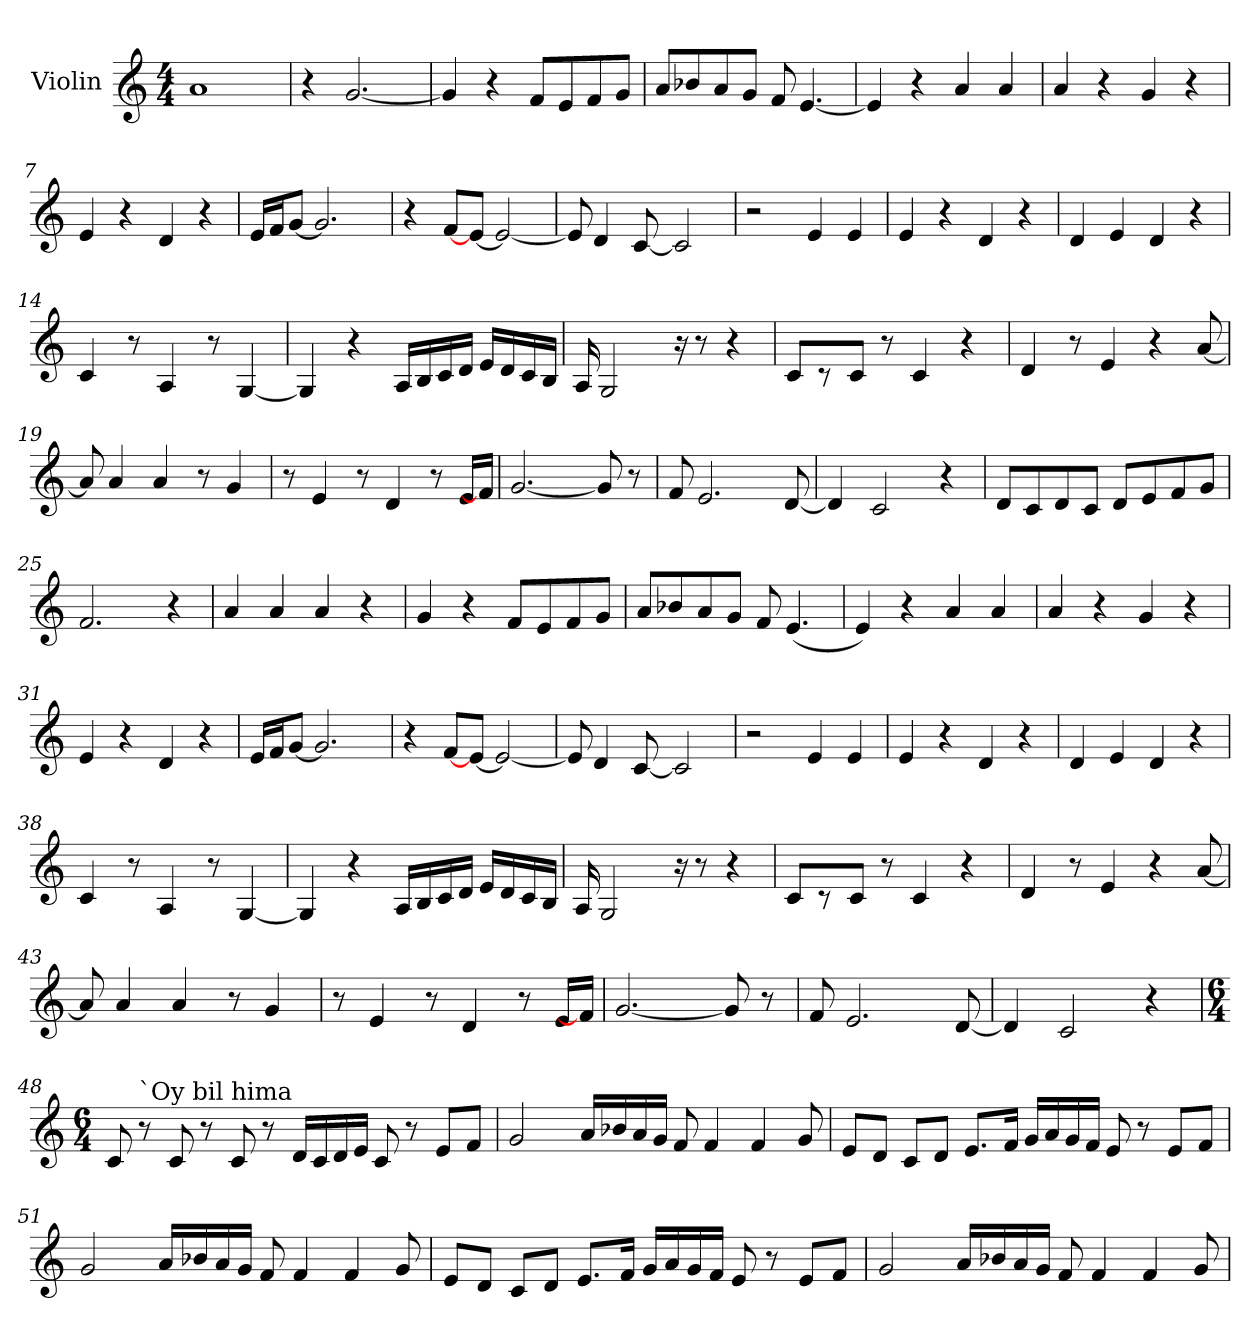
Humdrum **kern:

**kern
*part1
*staff1
*I"Violin
*clefG2
*k[]
*C:
*M4/4
*MM65
=1
1a
=2
4r
[2.g/
=3
4g/]
4r
8f/L
8e/
8f/
8g/J
=4
8a/L
8b-X/
8a/
8g/J
8f/
[4.e/
=5
4e/]
4r
4a/
4a/
!!LO:LB:g=z
=6
4a/
4r
4g/
4r
=7
4e/
4r
4d/
4r
=8
16e/LL
16f/J
[8g/J
2.g/]
=9
4r
[8f/L
[8e/J
2e/_
=10
8e/]
4d/
[8c/
2c/]
!!LO:LB:g=z
=11
2r
4e/
4e/
=12
4e/
4r
4d/
4r
=13
4d/
4e/
4d/
4r
=14
4c/
8r
4A/
8r
[4G/
=15
4G/]
4r
16A/LL
16B/
16c/
16d/JJ
16e/LL
16d/
16c/
16B/JJ
!!LO:LB:g=z
=16
16A/
2G/
16r
8r
4r
=17
8c/L
8r
8c/J
8r
4c/
4r
=18
4d/
8r
4e/
4r
[8a/
=19
8a/]
4a/
4a/
8r
4g/
=20
8r
4e/
8r
4d/
8r
16e/LL
16f/JJ]
!!LO:LB:g=z
=21
[2.g/
8g/]
8r
=22
8f/
2.e/
[8d/
=23
4d/]
2c/
4r
=24
8d/L
8c/
8d/
8c/J
8d/L
8e/
8f/
8g/J
=25
2.f/
4r
=26
4a/
4a/
4a/
4r
!!LO:LB:g=z
=27
4g/
4r
8f/L
8e/
8f/
8g/J
=28
8a/L
8b-X/
8a/
8g/J
8f/
(4.e/
=29
4e/)
4r
4a/
4a/
=30
4a/
4r
4g/
4r
=31
4e/
4r
4d/
4r
!!LO:LB:g=z
=32
16e/LL
16f/J
[8g/J
2.g/]
=33
4r
[8f/L
[8e/J
2e/_
=34
8e/]
4d/
[8c/
2c/]
=35
2r
4e/
4e/
=36
4e/
4r
4d/
4r
!!LO:LB:g=z
=37
4d/
4e/
4d/
4r
=38
4c/
8r
4A/
8r
[4G/
=39
4G/]
4r
16A/LL
16B/
16c/
16d/JJ
16e/LL
16d/
16c/
16B/JJ
=40
16A/
2G/
16r
8r
4r
=41
8c/L
8r
8c/J
8r
4c/
4r
!!LO:PB:g=z
=42
4d/
8r
4e/
4r
[8a/
=43
8a/]
4a/
4a/
8r
4g/
=44
8r
4e/
8r
4d/
8r
16e/LL
16f/JJ]
=45
[2.g/
8g/]
8r
=46
8f/
2.e/
[8d/
!!LO:LB:g=z
=47
4d/]
2c/
4r
=48
*M6/4
*MM90
8c/
!LO:TX:a:t=`Oy bil hima
8r
8c/
8r
8c/
8r
16d/LL
16c/
16d/
16e/JJ
8c/
8r
8e/L
8f/J
=49
2g/
16a/LL
16b-X/
16a/
16g/JJ
8f/
4f/
4f/
8g/
!!LO:LB:g=z
=50
8e/L
8d/J
8c/L
8d/J
8.e/L
16f/Jk
16g/LL
16a/
16g/
16f/JJ
8e/
8r
8e/L
8f/J
=51
2g/
16a/LL
16b-X/
16a/
16g/JJ
8f/
4f/
4f/
8g/
=52
8e/L
8d/J
8c/L
8d/J
8.e/L
16f/Jk
16g/LL
16a/
16g/
16f/JJ
8e/
8r
8e/L
8f/J
!!LO:LB:g=z
=53
2g/
16a/LL
16b-X/
16a/
16g/JJ
8f/
4f/
4f/
8g/
=
*-
